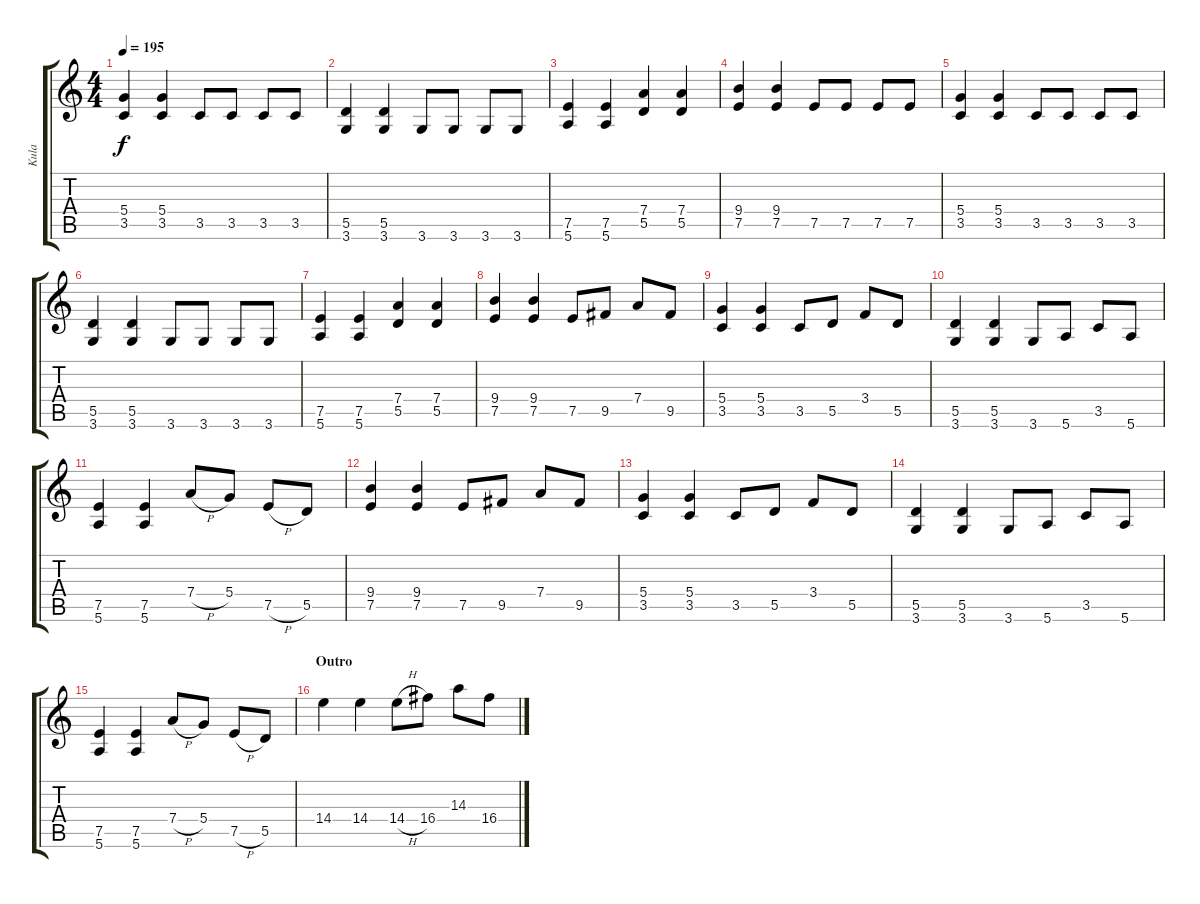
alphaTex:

\track ("Kula" "Kula") {instrument overdrivenguitar}
\staff {score tabs}
\tuning (E4 B3 G3 D3 A2 E2) {hide}
\ts (4 4)
\tempo 195
\clef g2
\ks c
(5.4 3.5).4{dy f} (5.4 3.5).4 3.5.8 3.5.8 3.5.8 3.5.8 |
(5.5 3.6).4 (5.5 3.6).4 3.6.8 3.6.8 3.6.8 3.6.8 |
(7.5 5.6).4 (7.5 5.6).4 (7.4 5.5).4 (7.4 5.5).4 |
(9.4 7.5).4 (9.4 7.5).4 7.5.8 7.5.8 7.5.8 7.5.8 |
(5.4 3.5).4 (5.4 3.5).4 3.5.8 3.5.8 3.5.8 3.5.8 |
(5.5 3.6).4 (5.5 3.6).4 3.6.8 3.6.8 3.6.8 3.6.8 |
(7.5 5.6).4 (7.5 5.6).4 (7.4 5.5).4 (7.4 5.5).4 |
(9.4 7.5).4 (9.4 7.5).4 7.5.8 9.5.8 7.4.8 9.5.8 |
(5.4 3.5).4 (5.4 3.5).4 3.5.8 5.5.8 3.4.8 5.5.8 |
(5.5 3.6).4 (5.5 3.6).4 3.6.8 5.6.8 3.5.8 5.6.8 |
(7.5 5.6).4 (7.5 5.6).4 7.4{h}.8 5.4.8 7.5{h}.8 5.5.8 |
(9.4 7.5).4 (9.4 7.5).4 7.5.8 9.5.8 7.4.8 9.5.8 |
(5.4 3.5).4 (5.4 3.5).4 3.5.8 5.5.8 3.4.8 5.5.8 |
(5.5 3.6).4 (5.5 3.6).4 3.6.8 5.6.8 3.5.8 5.6.8 |
(7.5 5.6).4 (7.5 5.6).4 7.4{h}.8 5.4.8 7.5{h}.8 5.5.8 |
\section ("" "Outro")
14.4.4 14.4.4 14.4{h}.8 16.4.8 14.3.8 16.4.8
